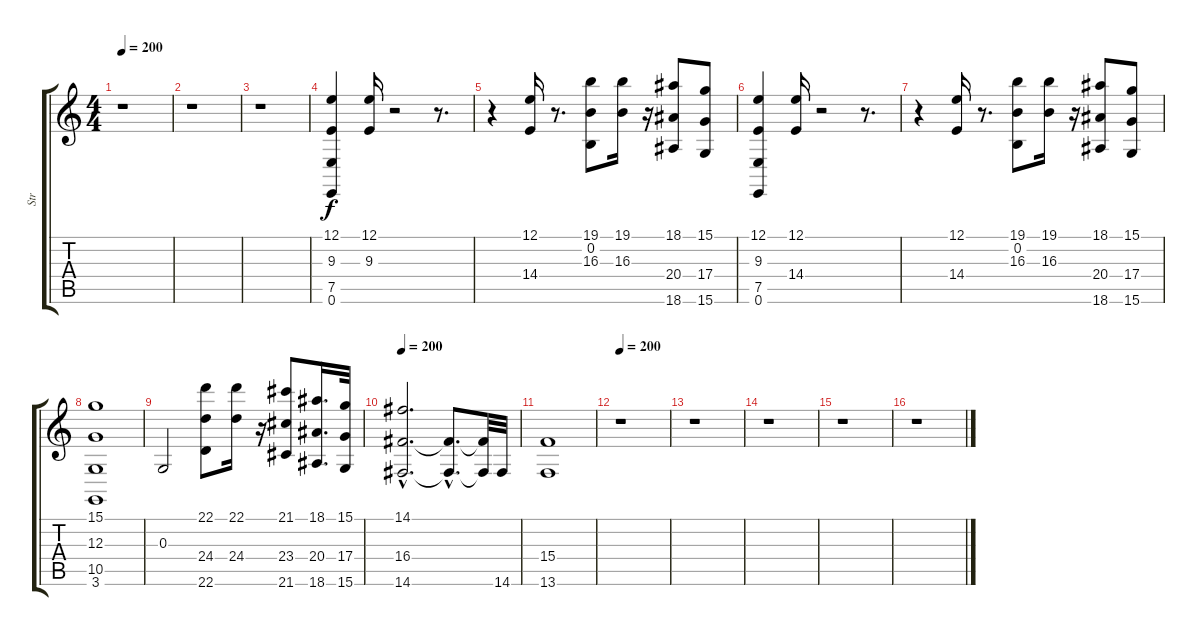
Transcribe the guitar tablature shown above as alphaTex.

\track ("Str" "Str") {instrument stringensemble1}
\staff {score tabs}
\tuning (E4 B3 G3 D3 A2 E2) {hide}
\ts (4 4)
\tempo 200
\clef g2
\ks c
r.1{dy f} |
r.1 |
r.1 |
(12.1 9.3 7.5 0.6).4 (12.1 9.3).16 r.2 r.8{d} |
r.4 (12.1 14.4).16 r.8{d} (19.1 0.2 16.3).8 (19.1 16.3).16 r.16 (18.1 20.4 18.6).8 (15.1 17.4 15.6).8 |
(12.1 9.3 7.5 0.6).4 (12.1 14.4).16 r.2 r.8{d} |
r.4 (12.1 14.4).16 r.8{d} (19.1 0.2 16.3).8 (19.1 16.3).16 r.16 (18.1 20.4 18.6).8 (15.1 17.4 15.6).8 |
(15.1 12.3 10.5 3.6).1 |
0.3.2 (22.1 24.4 22.6).8 (22.1 24.4).16 r.16 (21.1 23.4 21.6).8 (18.1 20.4 18.6).16{d} (15.1 17.4 15.6).32 |
\tempo 200
(14.1 16.4{hac} 14.6{hac}).2{d} (16.4{hac t} 14.6{hac t}).8{d} (16.4{t} 14.6{t}).32 14.6.32 |
(15.4 13.6).1 |
\tempo 200
r.1 |
r.1 |
r.1 |
r.1 |
r.1
